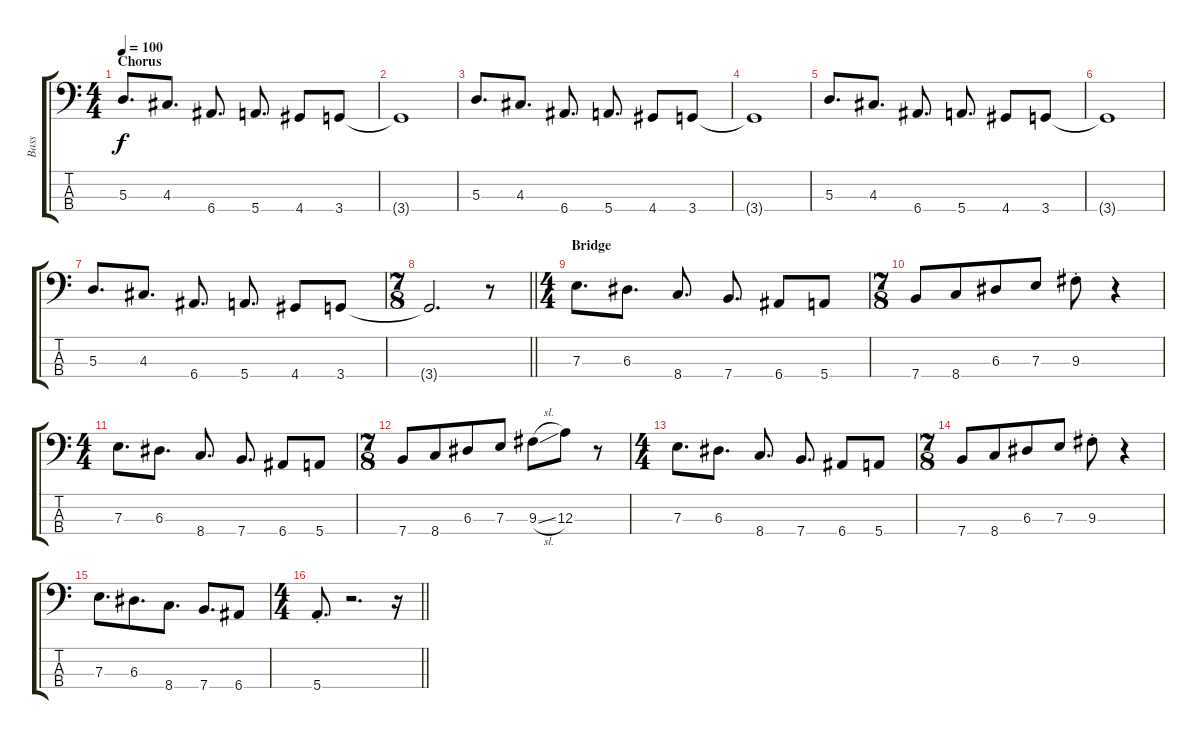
\track ("Bass" "Bass") {instrument electricbassfinger}
\staff {score tabs}
\tuning (G2 D2 A1 E1) {hide}
\ts (4 4)
\section ("" "Chorus")
\tempo 100
\clef f4
\ks c
5.3.8{d dy f} 4.3.8{d} 6.4.8{d} 5.4.8{d} 4.4.8 3.4.8 |
3.4{t}.1 |
5.3.8{d} 4.3.8{d} 6.4.8{d} 5.4.8{d} 4.4.8 3.4.8 |
3.4{t}.1 |
5.3.8{d} 4.3.8{d} 6.4.8{d} 5.4.8{d} 4.4.8 3.4.8 |
3.4{t}.1 |
5.3.8{d} 4.3.8{d} 6.4.8{d} 5.4.8{d} 4.4.8 3.4.8 |
\ts (7 8)
\barLineRight lightlight
3.4{t}.2{d} r.8 |
\ts (4 4)
\section ("" "Bridge")
7.3.8{d} 6.3.8{d} 8.4.8{d} 7.4.8{d} 6.4.8 5.4.8 |
\ts (7 8)
7.4.8 8.4.8 6.3.8 7.3.8 9.3{st}.8 r.4 |
\ts (4 4)
7.3.8{d} 6.3.8{d} 8.4.8{d} 7.4.8{d} 6.4.8 5.4.8 |
\ts (7 8)
7.4.8 8.4.8 6.3.8 7.3.8 9.3{sl}.8 12.3.8 r.8 |
\ts (4 4)
7.3.8{d} 6.3.8{d} 8.4.8{d} 7.4.8{d} 6.4.8 5.4.8 |
\ts (7 8)
7.4.8 8.4.8 6.3.8 7.3.8 9.3{st}.8 r.4 |
7.3.8{d} 6.3.8{d} 8.4.8{d} 7.4.8{d} 6.4.8 |
\ts (4 4)
\barLineRight lightlight
5.4{st}.8{d} r.2{d} r.16
